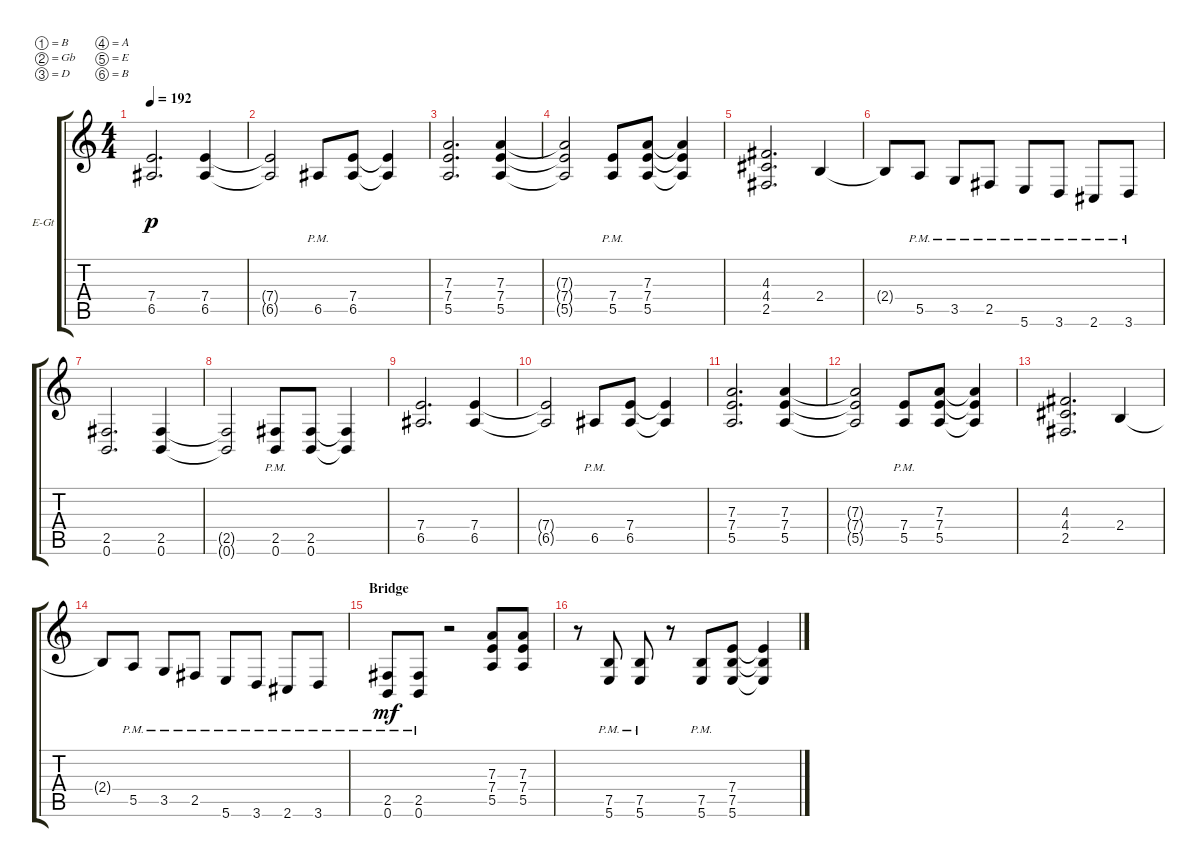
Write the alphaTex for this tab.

\bracketExtendMode groupsimilarinstruments
\firstSystemTrackNameOrientation horizontal
\otherSystemsTrackNameOrientation horizontal
\track ("Electric Guitar 2" "E-Gt") {instrument distortionguitar}
\staff {score tabs}
\tuning (B3 Gb3 D3 A2 E2 B1)
\ts (4 4)
\tempo 192
\clef g2
\ks c
(6.5 7.4).2{d dy p} (6.5 7.4).4 |
(6.5{t} 7.4{t}).2 6.5{pm}.8 (6.5 7.4).8 (6.5{t} 7.4{t}).4 |
(5.5 7.4 7.3).2{d} (5.5 7.4 7.3).4 |
(7.3{t} 7.4{t} 5.5{t}).2 (5.5{pm} 7.4{pm}).8 (5.5 7.4 7.3).8 (5.5{t} 7.4{t} 7.3{t}).4 |
(2.5 4.4 4.3).2{d} 2.4.4 |
2.4{t}.8 5.5{pm}.8 3.5{pm}.8 2.5{pm}.8 5.6{pm}.8 3.6{pm}.8 2.6{pm}.8 3.6{pm}.8 |
(0.6 2.5).2{d} (0.6 2.5).4 |
(0.6{t} 2.5{t}).2 (0.6{pm} 2.5{pm}).8 (0.6 2.5).8 (2.5{t} 0.6{t}).4 |
(6.5 7.4).2{d} (6.5 7.4).4 |
(6.5{t} 7.4{t}).2 6.5{pm}.8 (6.5 7.4).8 (6.5{t} 7.4{t}).4 |
(5.5 7.4 7.3).2{d} (5.5 7.4 7.3).4 |
(7.3{t} 7.4{t} 5.5{t}).2 (5.5{pm} 7.4{pm}).8 (5.5 7.4 7.3).8 (5.5{t} 7.4{t} 7.3{t}).4 |
(2.5 4.4 4.3).2{d} 2.4.4 |
2.4{t}.8 5.5{pm}.8 3.5{pm}.8 2.5{pm}.8 5.6{pm}.8 3.6{pm}.8 2.6{pm}.8 3.6{pm}.8 |
\section ("" "Bridge")
(0.6{pm} 2.5).8{dy mf} (0.6{pm} 2.5).8 r.2 (5.5 7.4 7.3).8 (7.4 5.5 7.3).8 |
r.8 (5.6{pm} 7.5).8 (5.6{pm} 7.5).8 r.8 (5.6{pm} 7.5).8 (5.6 7.5 7.4).8 (5.6{t} 7.5{t} 7.4{t}).4
